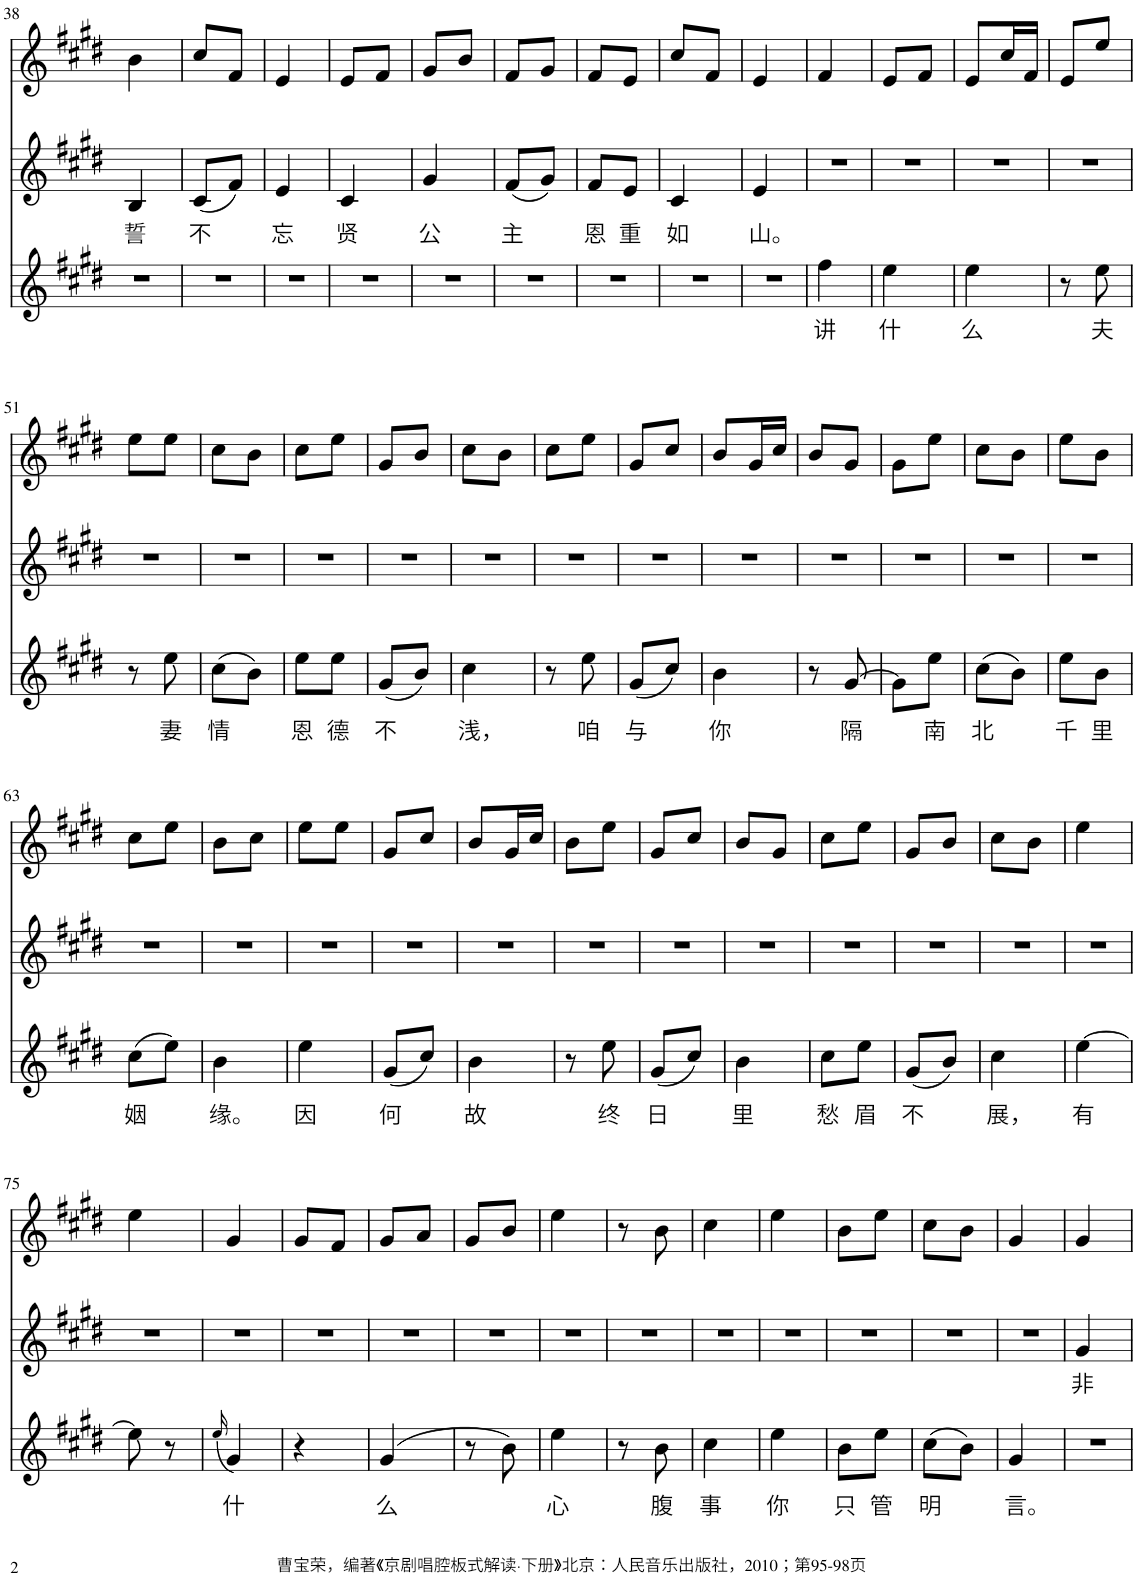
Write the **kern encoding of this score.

**kern	**text	**kern	**text	**kern
*part3	*part3	*part2	*part2	*part1
*staff3	*staff3	*staff2	*staff2	*staff1
*I"Piano	*	*I"Piano	*	*I"Piano
*I'Pno	*	*I'Pno	*	*I'Pno
!!LO:PB:g=z
*clefG2	*	*clefG2	*	*clefG2
*k[f#c#g#d#]	*	*k[f#c#g#d#]	*	*k[f#c#g#d#]
*M1/4	*	*M1/4	*	*M1/4
=38	=38	=38	=38	=38
!	!	!	!LO:LY:b	!
4r	.	4B/	誓	4b\
=39	=39	=39	=39	=39
!	!	!	!LO:LY:b	!
4r	.	(8c#/L	不	8cc#/L
.	.	8f#/J)	.	8f#/J
=40	=40	=40	=40	=40
!	!	!	!LO:LY:b	!
4r	.	4e/	忘	4e/
=41	=41	=41	=41	=41
!	!	!	!LO:LY:b	!
4r	.	4c#/	贤	8e/L
.	.	.	.	8f#/J
=42	=42	=42	=42	=42
!	!	!	!LO:LY:b	!
4r	.	4g#/	公	8g#/L
.	.	.	.	8b/J
=43	=43	=43	=43	=43
!	!	!	!LO:LY:b	!
4r	.	(8f#/L	主	8f#/L
.	.	8g#/J)	.	8g#/J
=44	=44	=44	=44	=44
!	!	!	!LO:LY:b	!
4r	.	8f#/L	恩	8f#/L
!	!	!	!LO:LY:b	!
.	.	8e/J	重	8e/J
=45	=45	=45	=45	=45
!	!	!	!LO:LY:b	!
4r	.	4c#/	如	8cc#/L
.	.	.	.	8f#/J
=46	=46	=46	=46	=46
!	!	!	!LO:LY:b	!
4r	.	4e/	山。	4e/
=47	=47	=47	=47	=47
!	!LO:LY:b	!	!	!
4ff#\	讲	4r	.	4f#/
=48	=48	=48	=48	=48
!	!LO:LY:b	!	!	!
4ee\	什	4r	.	8e/L
.	.	.	.	8f#/J
=49	=49	=49	=49	=49
!	!LO:LY:b	!	!	!
4ee\	么	4r	.	8e/L
.	.	.	.	16cc#/L
.	.	.	.	16f#/JJ
=50	=50	=50	=50	=50
8r	.	4r	.	8e/L
!	!LO:LY:b	!	!	!
8ee\	夫	.	.	8ee/J
!!LO:LB:g=z
=51	=51	=51	=51	=51
8r	.	4r	.	8ee\L
!	!LO:LY:b	!	!	!
8ee\	妻	.	.	8ee\J
=52	=52	=52	=52	=52
!	!LO:LY:b	!	!	!
(8cc#\L	情	4r	.	8cc#\L
8b\J)	.	.	.	8b\J
=53	=53	=53	=53	=53
!	!LO:LY:b	!	!	!
8ee\L	恩	4r	.	8cc#\L
!	!LO:LY:b	!	!	!
8ee\J	德	.	.	8ee\J
=54	=54	=54	=54	=54
!	!LO:LY:b	!	!	!
(8g#/L	不	4r	.	8g#/L
8b/J)	.	.	.	8b/J
=55	=55	=55	=55	=55
!	!LO:LY:b	!	!	!
4cc#\	浅，	4r	.	8cc#\L
.	.	.	.	8b\J
=56	=56	=56	=56	=56
8r	.	4r	.	8cc#\L
!	!LO:LY:b	!	!	!
8ee\	咱	.	.	8ee\J
=57	=57	=57	=57	=57
!	!LO:LY:b	!	!	!
(8g#/L	与	4r	.	8g#/L
8cc#/J)	.	.	.	8cc#/J
=58	=58	=58	=58	=58
!	!LO:LY:b	!	!	!
4b\	你	4r	.	8b/L
.	.	.	.	16g#/L
.	.	.	.	16cc#/JJ
=59	=59	=59	=59	=59
8r	.	4r	.	8b/L
!	!LO:LY:b	!	!	!
[8g#/	隔	.	.	8g#/J
=60	=60	=60	=60	=60
8g#\L]	.	4r	.	8g#\L
!	!LO:LY:b	!	!	!
8ee\J	南	.	.	8ee\J
=61	=61	=61	=61	=61
!	!LO:LY:b	!	!	!
(8cc#\L	北	4r	.	8cc#\L
8b\J)	.	.	.	8b\J
=62	=62	=62	=62	=62
!	!LO:LY:b	!	!	!
8ee\L	千	4r	.	8ee\L
!	!LO:LY:b	!	!	!
8b\J	里	.	.	8b\J
!!LO:LB:g=z
=63	=63	=63	=63	=63
!	!LO:LY:b	!	!	!
(8cc#\L	姻	4r	.	8cc#\L
8ee\J)	.	.	.	8ee\J
=64	=64	=64	=64	=64
!	!LO:LY:b	!	!	!
4b\	缘。	4r	.	8b\L
.	.	.	.	8cc#\J
=65	=65	=65	=65	=65
!	!LO:LY:b	!	!	!
4ee\	因	4r	.	8ee\L
.	.	.	.	8ee\J
=66	=66	=66	=66	=66
!	!LO:LY:b	!	!	!
(8g#/L	何	4r	.	8g#/L
8cc#/J)	.	.	.	8cc#/J
=67	=67	=67	=67	=67
!	!LO:LY:b	!	!	!
4b\	故	4r	.	8b/L
.	.	.	.	16g#/L
.	.	.	.	16cc#/JJ
=68	=68	=68	=68	=68
8r	.	4r	.	8b\L
!	!LO:LY:b	!	!	!
8ee\	终	.	.	8ee\J
=69	=69	=69	=69	=69
!	!LO:LY:b	!	!	!
(8g#/L	日	4r	.	8g#/L
8cc#/J)	.	.	.	8cc#/J
=70	=70	=70	=70	=70
!	!LO:LY:b	!	!	!
4b\	里	4r	.	8b/L
.	.	.	.	8g#/J
=71	=71	=71	=71	=71
!	!LO:LY:b	!	!	!
8cc#\L	愁	4r	.	8cc#\L
!	!LO:LY:b	!	!	!
8ee\J	眉	.	.	8ee\J
=72	=72	=72	=72	=72
!	!LO:LY:b	!	!	!
(8g#/L	不	4r	.	8g#/L
8b/J)	.	.	.	8b/J
=73	=73	=73	=73	=73
!	!LO:LY:b	!	!	!
4cc#\	展，	4r	.	8cc#\L
.	.	.	.	8b\J
=74	=74	=74	=74	=74
!	!LO:LY:b	!	!	!
[4ee\	有	4r	.	4ee\
!!LO:LB:g=z
=75	=75	=75	=75	=75
8ee\]	.	4r	.	4ee\
8r	.	.	.	.
=76	=76	=76	=76	=76
(16qee/	.	.	.	.
!	!LO:LY:b	!	!	!
4g#/)	什	4r	.	4g#/
=77	=77	=77	=77	=77
4r	.	4r	.	8g#/L
.	.	.	.	8f#/J
=78	=78	=78	=78	=78
!	!LO:LY:b	!	!	!
(4g#/	么	4r	.	8g#/L
.	.	.	.	8a/J
=79	=79	=79	=79	=79
8r	.	4r	.	8g#/L
8b\)	.	.	.	8b/J
=80	=80	=80	=80	=80
!	!LO:LY:b	!	!	!
4ee\	心	4r	.	4ee\
=81	=81	=81	=81	=81
8r	.	4r	.	8r
!	!LO:LY:b	!	!	!
8b\	腹	.	.	8b\
=82	=82	=82	=82	=82
!	!LO:LY:b	!	!	!
4cc#\	事	4r	.	4cc#\
=83	=83	=83	=83	=83
!	!LO:LY:b	!	!	!
4ee\	你	4r	.	4ee\
=84	=84	=84	=84	=84
!	!LO:LY:b	!	!	!
8b\L	只	4r	.	8b\L
!	!LO:LY:b	!	!	!
8ee\J	管	.	.	8ee\J
=85	=85	=85	=85	=85
!	!LO:LY:b	!	!	!
(8cc#\L	明	4r	.	8cc#\L
8b\J)	.	.	.	8b\J
=86	=86	=86	=86	=86
!	!LO:LY:b	!	!	!
4g#/	言。	4r	.	4g#/
=87	=87	=87	=87	=87
!	!	!	!LO:LY:b	!
4r	.	4g#/	非	4g#/
=	=	=	=	=
*-	*-	*-	*-	*-
